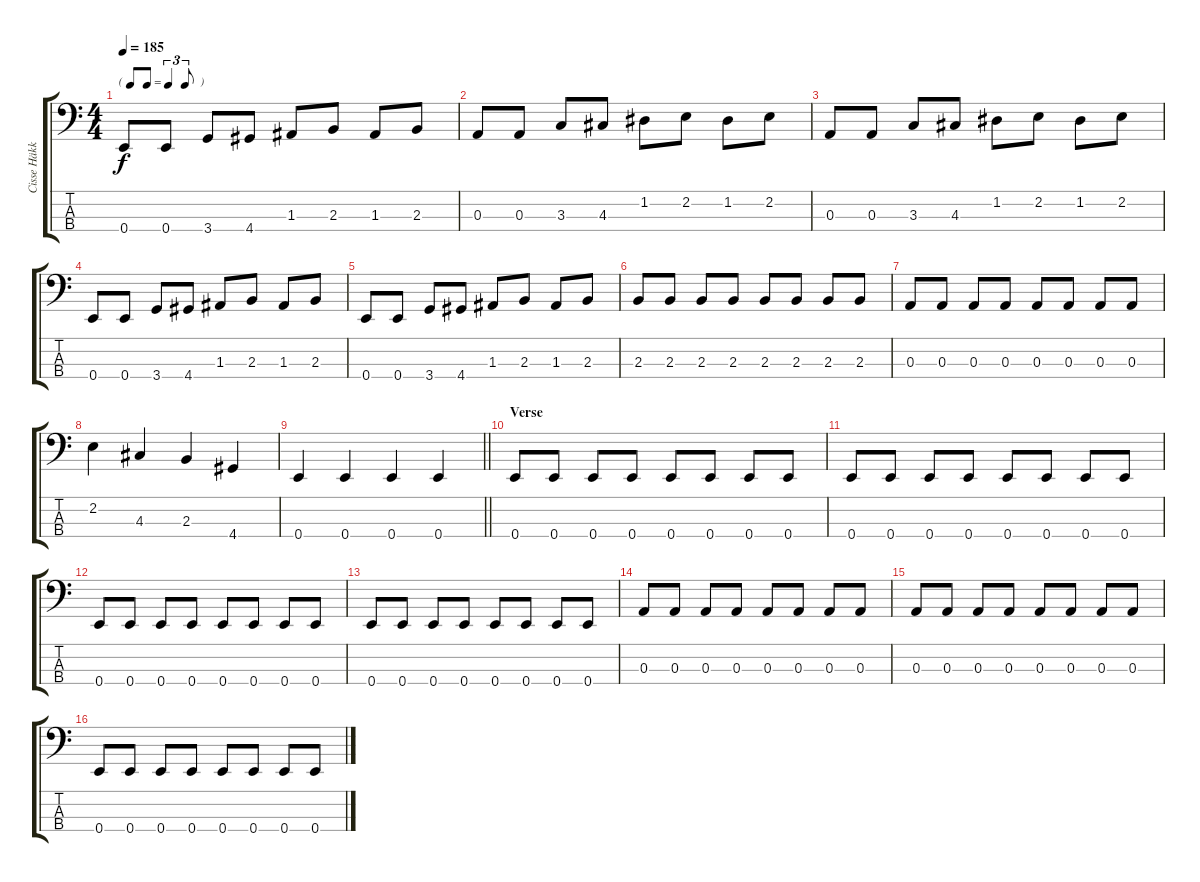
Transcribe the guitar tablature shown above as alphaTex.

\track ("Cisse Häkkinen" "Cisse Häkk") {instrument electricbasspick}
\staff {score tabs}
\tuning (G2 D2 A1 E1) {hide}
\ts (4 4)
\tf triplet8th
\tempo 185
\clef f4
\ks c
0.4.8{dy f} 0.4.8 3.4.8 4.4.8 1.3.8 2.3.8 1.3.8 2.3.8 |
0.3.8 0.3.8 3.3.8 4.3.8 1.2.8 2.2.8 1.2.8 2.2.8 |
0.3.8 0.3.8 3.3.8 4.3.8 1.2.8 2.2.8 1.2.8 2.2.8 |
0.4.8 0.4.8 3.4.8 4.4.8 1.3.8 2.3.8 1.3.8 2.3.8 |
0.4.8 0.4.8 3.4.8 4.4.8 1.3.8 2.3.8 1.3.8 2.3.8 |
2.3.8 2.3.8 2.3.8 2.3.8 2.3.8 2.3.8 2.3.8 2.3.8 |
0.3.8 0.3.8 0.3.8 0.3.8 0.3.8 0.3.8 0.3.8 0.3.8 |
2.2.4 4.3.4 2.3.4 4.4.4 |
\barLineRight lightlight
0.4.4 0.4.4 0.4.4 0.4.4 |
\section ("" "Verse")
0.4.8 0.4.8 0.4.8 0.4.8 0.4.8 0.4.8 0.4.8 0.4.8 |
0.4.8 0.4.8 0.4.8 0.4.8 0.4.8 0.4.8 0.4.8 0.4.8 |
0.4.8 0.4.8 0.4.8 0.4.8 0.4.8 0.4.8 0.4.8 0.4.8 |
0.4.8 0.4.8 0.4.8 0.4.8 0.4.8 0.4.8 0.4.8 0.4.8 |
0.3.8 0.3.8 0.3.8 0.3.8 0.3.8 0.3.8 0.3.8 0.3.8 |
0.3.8 0.3.8 0.3.8 0.3.8 0.3.8 0.3.8 0.3.8 0.3.8 |
0.4.8 0.4.8 0.4.8 0.4.8 0.4.8 0.4.8 0.4.8 0.4.8
